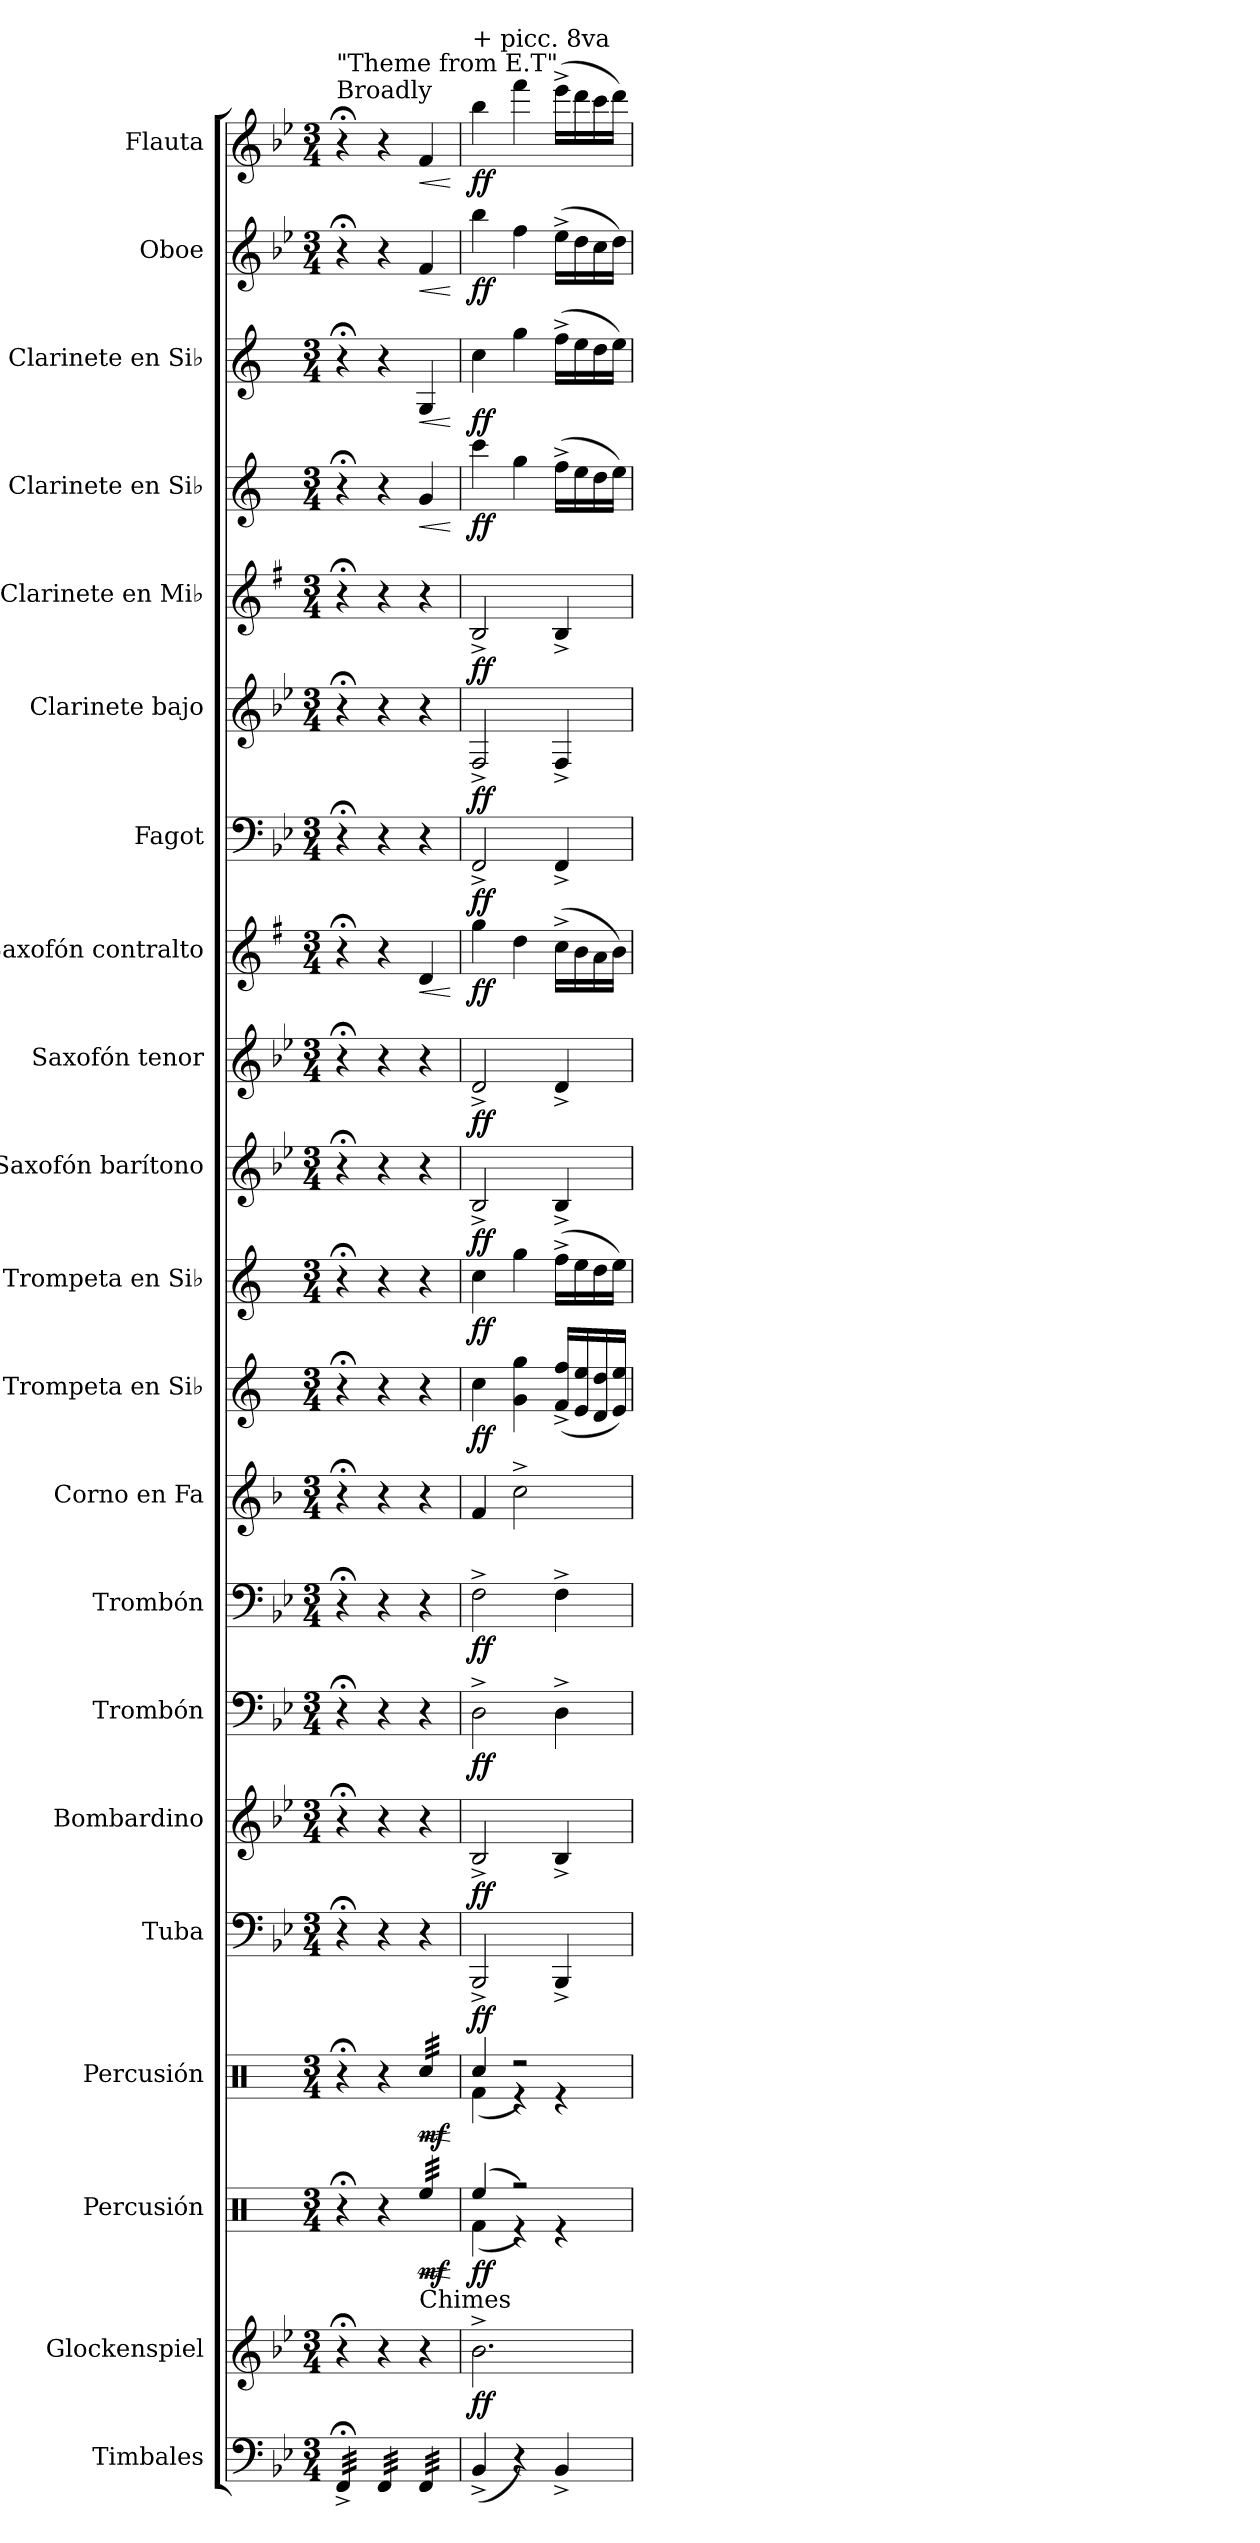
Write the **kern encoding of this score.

**kern	**kern	**dynam	**kern	**dynam	**kern	**dynam	**kern	**dynam	**kern	**dynam	**kern	**dynam	**kern	**dynam	**kern	**kern	**dynam	**kern	**dynam	**kern	**dynam	**kern	**dynam	**kern	**dynam	**kern	**dynam	**kern	**dynam	**kern	**dynam	**kern	**dynam	**kern	**dynam	**kern	**dynam	**kern	**dynam
*part21	*part20	*part20	*part19	*part19	*part18	*part18	*part17	*part17	*part16	*part16	*part15	*part15	*part14	*part14	*part13	*part12	*part12	*part11	*part11	*part10	*part10	*part9	*part9	*part8	*part8	*part7	*part7	*part6	*part6	*part5	*part5	*part4	*part4	*part3	*part3	*part2	*part2	*part1	*part1
*staff21	*staff20	*staff20	*staff19	*staff19	*staff18	*staff18	*staff17	*staff17	*staff16	*staff16	*staff15	*staff15	*staff14	*staff14	*staff13	*staff12	*staff12	*staff11	*staff11	*staff10	*staff10	*staff9	*staff9	*staff8	*staff8	*staff7	*staff7	*staff6	*staff6	*staff5	*staff5	*staff4	*staff4	*staff3	*staff3	*staff2	*staff2	*staff1	*staff1
*I"Timbales	*I"Glockenspiel	*	*I"Percusión	*	*I"Percusión	*	*I"Tuba	*	*I"Bombardino	*	*I"Trombón	*	*I"Trombón	*	*I"Corno en Fa	*I"Trompeta en Si♭	*	*I"Trompeta en Si♭	*	*I"Saxofón barítono	*	*I"Saxofón tenor	*	*I"Saxofón contralto	*	*I"Fagot	*	*I"Clarinete bajo	*	*I"Clarinete en Mi♭	*	*I"Clarinete en Si♭	*	*I"Clarinete en Si♭	*	*I"Oboe	*	*I"Flauta	*
*I'Timb.	*I'Glock.	*	*I'Perc.	*	*I'Perc.	*	*I'Tba.	*	*I'Bo.	*	*I'Tbn.	*	*I'Tbn.	*	*I'Cor. Fa	*I'Tpt. Si♭	*	*I'Tpt. Si♭	*	*I'Sax. Bar.	*	*I'Sax. T.	*	*I'Sax. Ctrl.	*	*I'Fag.	*	*I'Cl. B.	*	*I'Cl. Mi♭	*	*I'Cl. Si♭	*	*I'Cl. Si♭	*	*I'Ob.	*	*I'Fl.	*
*clefF4	*clefG2	*	*clefX	*	*clefX	*	*clefF4	*	*clefG2	*	*clefF4	*	*clefF4	*	*clefG2	*clefG2	*	*clefG2	*	*clefG2	*	*clefG2	*	*clefG2	*	*clefF4	*	*clefG2	*	*clefG2	*	*clefG2	*	*clefG2	*	*clefG2	*	*clefG2	*
*	*ITrd-14c-24	*	*	*	*	*	*	*	*ITrd8c14	*	*	*	*	*	*ITrd4c7	*ITrd1c2	*	*ITrd1c2	*	*ITrd12c21	*	*ITrd8c14	*	*ITrd5c9	*	*	*	*ITrd8c14	*	*ITrd-2c-3	*	*ITrd1c2	*	*ITrd1c2	*	*	*	*	*
*k[b-e-]	*k[b-e-]	*	*k[]	*	*k[]	*	*k[b-e-]	*	*k[b-e-]	*	*k[b-e-]	*	*k[b-e-]	*	*k[b-e-]	*k[b-e-]	*	*k[b-e-]	*	*k[b-e-]	*	*k[b-e-]	*	*k[b-e-]	*	*k[b-e-]	*	*k[b-e-]	*	*k[b-e-]	*	*k[b-e-]	*	*k[b-e-]	*	*k[b-e-]	*	*k[b-e-]	*
*M3/4	*M3/4	*	*M3/4	*	*M3/4	*	*M3/4	*	*M3/4	*	*M3/4	*	*M3/4	*	*M3/4	*M3/4	*	*M3/4	*	*M3/4	*	*M3/4	*	*M3/4	*	*M3/4	*	*M3/4	*	*M3/4	*	*M3/4	*	*M3/4	*	*M3/4	*	*M3/4	*
*MM92	*MM92	*	*MM92	*	*MM92	*	*MM92	*	*MM92	*	*MM92	*	*MM92	*	*MM92	*MM92	*	*MM92	*	*MM92	*	*MM92	*	*MM92	*	*MM92	*	*MM92	*	*MM92	*	*MM92	*	*MM92	*	*MM92	*	*MM92	*
=1	=1	=1	=1	=1	=1	=1	=1	=1	=1	=1	=1	=1	=1	=1	=1	=1	=1	=1	=1	=1	=1	=1	=1	=1	=1	=1	=1	=1	=1	=1	=1	=1	=1	=1	=1	=1	=1	=1	=1
!	!	!	!	!	!	!	!	!	!	!	!	!	!	!	!	!	!	!	!	!	!	!	!	!	!	!	!	!	!	!	!	!	!	!	!	!	!	!LO:TX:a:t=Broadly	!
!	!	!	!	!	!	!	!	!	!	!	!	!	!	!	!	!	!	!	!	!	!	!	!	!	!	!	!	!	!	!	!	!	!	!	!	!	!	!LO:TX:a:t="Theme from E.T"	!
*tremolo	*	*	*	*	*	*	*	*	*	*	*	*	*	*	*	*	*	*	*	*	*	*	*	*	*	*	*	*	*	*	*	*	*	*	*	*	*	*	*
(<32FF;<^/LLL	4r;<	.	4r;<	.	4r;<	.	4r;<	.	4r;<	.	4r;<	.	4r;<	.	4r;<	4r;<	.	4r;<	.	4r;<	.	4r;<	.	4r;<	.	4r;<	.	4r;<	.	4r;<	.	4r;<	.	4r;<	.	4r;<	.	4r;<	.
(<32FF;<^/	.	.	.	.	.	.	.	.	.	.	.	.	.	.	.	.	.	.	.	.	.	.	.	.	.	.	.	.	.	.	.	.	.	.	.	.	.	.	.
(<32FF;<^/	.	.	.	.	.	.	.	.	.	.	.	.	.	.	.	.	.	.	.	.	.	.	.	.	.	.	.	.	.	.	.	.	.	.	.	.	.	.	.
(<32FF;<^/	.	.	.	.	.	.	.	.	.	.	.	.	.	.	.	.	.	.	.	.	.	.	.	.	.	.	.	.	.	.	.	.	.	.	.	.	.	.	.
(<32FF;<^/	.	.	.	.	.	.	.	.	.	.	.	.	.	.	.	.	.	.	.	.	.	.	.	.	.	.	.	.	.	.	.	.	.	.	.	.	.	.	.
(<32FF;<^/	.	.	.	.	.	.	.	.	.	.	.	.	.	.	.	.	.	.	.	.	.	.	.	.	.	.	.	.	.	.	.	.	.	.	.	.	.	.	.
(<32FF;<^/	.	.	.	.	.	.	.	.	.	.	.	.	.	.	.	.	.	.	.	.	.	.	.	.	.	.	.	.	.	.	.	.	.	.	.	.	.	.	.
32FF;<^/JJJ	.	.	.	.	.	.	.	.	.	.	.	.	.	.	.	.	.	.	.	.	.	.	.	.	.	.	.	.	.	.	.	.	.	.	.	.	.	.	.
32FF/)LLL	4r	.	4r	.	4r	.	4r	.	4r	.	4r	.	4r	.	4r	4r	.	4r	.	4r	.	4r	.	4r	.	4r	.	4r	.	4r	.	4r	.	4r	.	4r	.	4r	.
32FF/)	.	.	.	.	.	.	.	.	.	.	.	.	.	.	.	.	.	.	.	.	.	.	.	.	.	.	.	.	.	.	.	.	.	.	.	.	.	.	.
32FF/)	.	.	.	.	.	.	.	.	.	.	.	.	.	.	.	.	.	.	.	.	.	.	.	.	.	.	.	.	.	.	.	.	.	.	.	.	.	.	.
32FF/)	.	.	.	.	.	.	.	.	.	.	.	.	.	.	.	.	.	.	.	.	.	.	.	.	.	.	.	.	.	.	.	.	.	.	.	.	.	.	.
32FF/)	.	.	.	.	.	.	.	.	.	.	.	.	.	.	.	.	.	.	.	.	.	.	.	.	.	.	.	.	.	.	.	.	.	.	.	.	.	.	.
32FF/)	.	.	.	.	.	.	.	.	.	.	.	.	.	.	.	.	.	.	.	.	.	.	.	.	.	.	.	.	.	.	.	.	.	.	.	.	.	.	.
32FF/)	.	.	.	.	.	.	.	.	.	.	.	.	.	.	.	.	.	.	.	.	.	.	.	.	.	.	.	.	.	.	.	.	.	.	.	.	.	.	.
32FF/)JJJ	.	.	.	.	.	.	.	.	.	.	.	.	.	.	.	.	.	.	.	.	.	.	.	.	.	.	.	.	.	.	.	.	.	.	.	.	.	.	.
!	!LO:TX:a:t=Chimes	!	!	!	!	!	!	!	!	!	!	!	!	!	!	!	!	!	!	!	!	!	!	!	!	!	!	!	!	!	!	!	!	!	!	!	!	!	!
!	!	!	!	!LO:HP:b	!	!LO:HP:b	!	!	!	!	!	!	!	!	!	!	!	!	!	!	!	!	!	!	!LO:HP:b	!	!	!	!	!	!	!	!LO:HP:b	!	!LO:HP:b	!	!LO:HP:b	!	!LO:HP:b
!	!	!	!	!LO:DY:n=1:b	!	!LO:DY:n=1:b	!	!	!	!	!	!	!	!	!	!	!	!	!	!	!	!	!	!	!	!	!	!	!	!	!	!	!	!	!	!	!	!	!
*	*	*	*tremolo	*	*	*	*	*	*	*	*	*	*	*	*	*	*	*	*	*	*	*	*	*	*	*	*	*	*	*	*	*	*	*	*	*	*	*	*
*	*	*	*	*	*tremolo	*	*	*	*	*	*	*	*	*	*	*	*	*	*	*	*	*	*	*	*	*	*	*	*	*	*	*	*	*	*	*	*	*	*
32FF/LLL	4r	.	(<32Ree/LLL	< mf	(<32Rcc/LLL	< mf	4r	.	4r	.	4r	.	4r	.	4r	4r	.	4r	.	4r	.	4r	.	4F/	<	4r	.	4r	.	4r	.	4f/	<	4F/	<	4f/	<	4f/	<
32FF/	.	.	(<32Ree/	.	(<32Rcc/	.	.	.	.	.	.	.	.	.	.	.	.	.	.	.	.	.	.	.	.	.	.	.	.	.	.	.	.	.	.	.	.	.	.
32FF/	.	.	(<32Ree/	.	(<32Rcc/	.	.	.	.	.	.	.	.	.	.	.	.	.	.	.	.	.	.	.	.	.	.	.	.	.	.	.	.	.	.	.	.	.	.
32FF/	.	.	(<32Ree/	.	(<32Rcc/	.	.	.	.	.	.	.	.	.	.	.	.	.	.	.	.	.	.	.	.	.	.	.	.	.	.	.	.	.	.	.	.	.	.
32FF/	.	.	(<32Ree/	.	(<32Rcc/	.	.	.	.	.	.	.	.	.	.	.	.	.	.	.	.	.	.	.	.	.	.	.	.	.	.	.	.	.	.	.	.	.	.
32FF/	.	.	(<32Ree/	.	(<32Rcc/	.	.	.	.	.	.	.	.	.	.	.	.	.	.	.	.	.	.	.	.	.	.	.	.	.	.	.	.	.	.	.	.	.	.
32FF/	.	.	(<32Ree/	.	(<32Rcc/	.	.	.	.	.	.	.	.	.	.	.	.	.	.	.	.	.	.	.	.	.	.	.	.	.	.	.	.	.	.	.	.	.	.
32FF/JJJ	.	.	32Ree/JJJ	.	32Rcc/JJJ	.	.	.	.	.	.	.	.	.	.	.	.	.	.	.	.	.	.	.	.	.	.	.	.	.	.	.	.	.	.	.	.	.	.
*	*	*	*	*	*Xtremolo	*	*	*	*	*	*	*	*	*	*	*	*	*	*	*	*	*	*	*	*	*	*	*	*	*	*	*	*	*	*	*	*	*	*
*	*	*	*Xtremolo	*	*	*	*	*	*	*	*	*	*	*	*	*	*	*	*	*	*	*	*	*	*	*	*	*	*	*	*	*	*	*	*	*	*	*	*
*Xtremolo	*	*	*	*	*	*	*	*	*	*	*	*	*	*	*	*	*	*	*	*	*	*	*	*	*	*	*	*	*	*	*	*	*	*	*	*	*	*	*
.	.	.	.	[	.	[	.	.	.	.	.	.	.	.	.	.	.	.	.	.	.	.	.	.	[	.	.	.	.	.	.	.	[	.	[	.	[	.	[
=2	=2	=2	=2	=2	=2	=2	=2	=2	=2	=2	=2	=2	=2	=2	=2	=2	=2	=2	=2	=2	=2	=2	=2	=2	=2	=2	=2	=2	=2	=2	=2	=2	=2	=2	=2	=2	=2	=2	=2
*	*	*	*^	*	*^	*	*	*	*	*	*	*	*	*	*	*	*	*	*	*	*	*	*	*	*	*	*	*	*	*	*	*	*	*	*	*	*	*	*
!	!	!	!	!	!	!	!	!	!	!	!	!	!	!	!	!	!	!	!	!	!	!	!	!	!	!	!	!	!	!	!	!	!	!	!	!	!	!	!	!LO:TX:a:t=+ picc. 8va	!
!	!	!LO:DY:b	!	!	!LO:DY:b	!	!	!	!	!LO:DY:b	!	!LO:DY:b	!	!LO:DY:b	!	!LO:DY:b	!	!	!LO:DY:b	!	!LO:DY:b	!	!LO:DY:b	!	!LO:DY:b	!	!LO:DY:b	!	!LO:DY:b	!	!LO:DY:b	!	!LO:DY:b	!	!LO:DY:b	!	!LO:DY:b	!	!LO:DY:b	!	!LO:DY:b
(<4BB-^/	2.bbb-^\	ff	(>4Ree/)	(<4Rf\	ff	4Rcc/)	(<4Rf\	.	2BBB-^/	ff	2BB-^/	ff	2D^\	ff	2F^\	ff	4B-/	4b-\	ff	4b-\	ff	2BB-^/	ff	2D^/	ff	4b-\	ff	2FF^/	ff	2FF^/	ff	2d^/	ff	4bb-\	ff	4b-\	ff	4bb-\	ff	4bb-\	ff
4r)	.	.	2r)	4r)	.	2r	4r)	.	.	.	.	.	.	.	.	.	2f^\	4f\ 4ff\	.	4ff\	.	.	.	.	.	4f\	.	.	.	.	.	.	.	4ff\	.	4ff\	.	4ff\	.	4fff\	.
4BB-^/	.	.	.	4r	.	.	4r	.	4BBB-^/	.	4BB-^/	.	4D^\	.	4F^\	.	.	(<16e-/^ 16ee-/^LL	.	(>16ee-^\LL	.	4BB-^/	.	4D^/	.	(>16e-^\LL	.	4FF^/	.	4FF^/	.	4d^/	.	(>16ee-^\LL	.	(>16ee-^\LL	.	(>16ee-^\LL	.	(>16eee-^\LL	.
.	.	.	.	.	.	.	.	.	.	.	.	.	.	.	.	.	.	16d/ 16dd/	.	16dd\	.	.	.	.	.	16d\	.	.	.	.	.	.	.	16dd\	.	16dd\	.	16dd\	.	16ddd\	.
.	.	.	.	.	.	.	.	.	.	.	.	.	.	.	.	.	.	16c/ 16cc/	.	16cc\	.	.	.	.	.	16c\	.	.	.	.	.	.	.	16cc\	.	16cc\	.	16cc\	.	16ccc\	.
.	.	.	.	.	.	.	.	.	.	.	.	.	.	.	.	.	.	16d/ 16dd/JJ)	.	16dd\JJ)	.	.	.	.	.	16d\JJ)	.	.	.	.	.	.	.	16dd\JJ)	.	16dd\JJ)	.	16dd\JJ)	.	16ddd\JJ)	.
*	*	*	*v	*v	*	*	*	*	*	*	*	*	*	*	*	*	*	*	*	*	*	*	*	*	*	*	*	*	*	*	*	*	*	*	*	*	*	*	*	*	*
*	*	*	*	*	*v	*v	*	*	*	*	*	*	*	*	*	*	*	*	*	*	*	*	*	*	*	*	*	*	*	*	*	*	*	*	*	*	*	*	*	*
=	=	=	=	=	=	=	=	=	=	=	=	=	=	=	=	=	=	=	=	=	=	=	=	=	=	=	=	=	=	=	=	=	=	=	=	=	=	=	=
*-	*-	*-	*-	*-	*-	*-	*-	*-	*-	*-	*-	*-	*-	*-	*-	*-	*-	*-	*-	*-	*-	*-	*-	*-	*-	*-	*-	*-	*-	*-	*-	*-	*-	*-	*-	*-	*-	*-	*-
